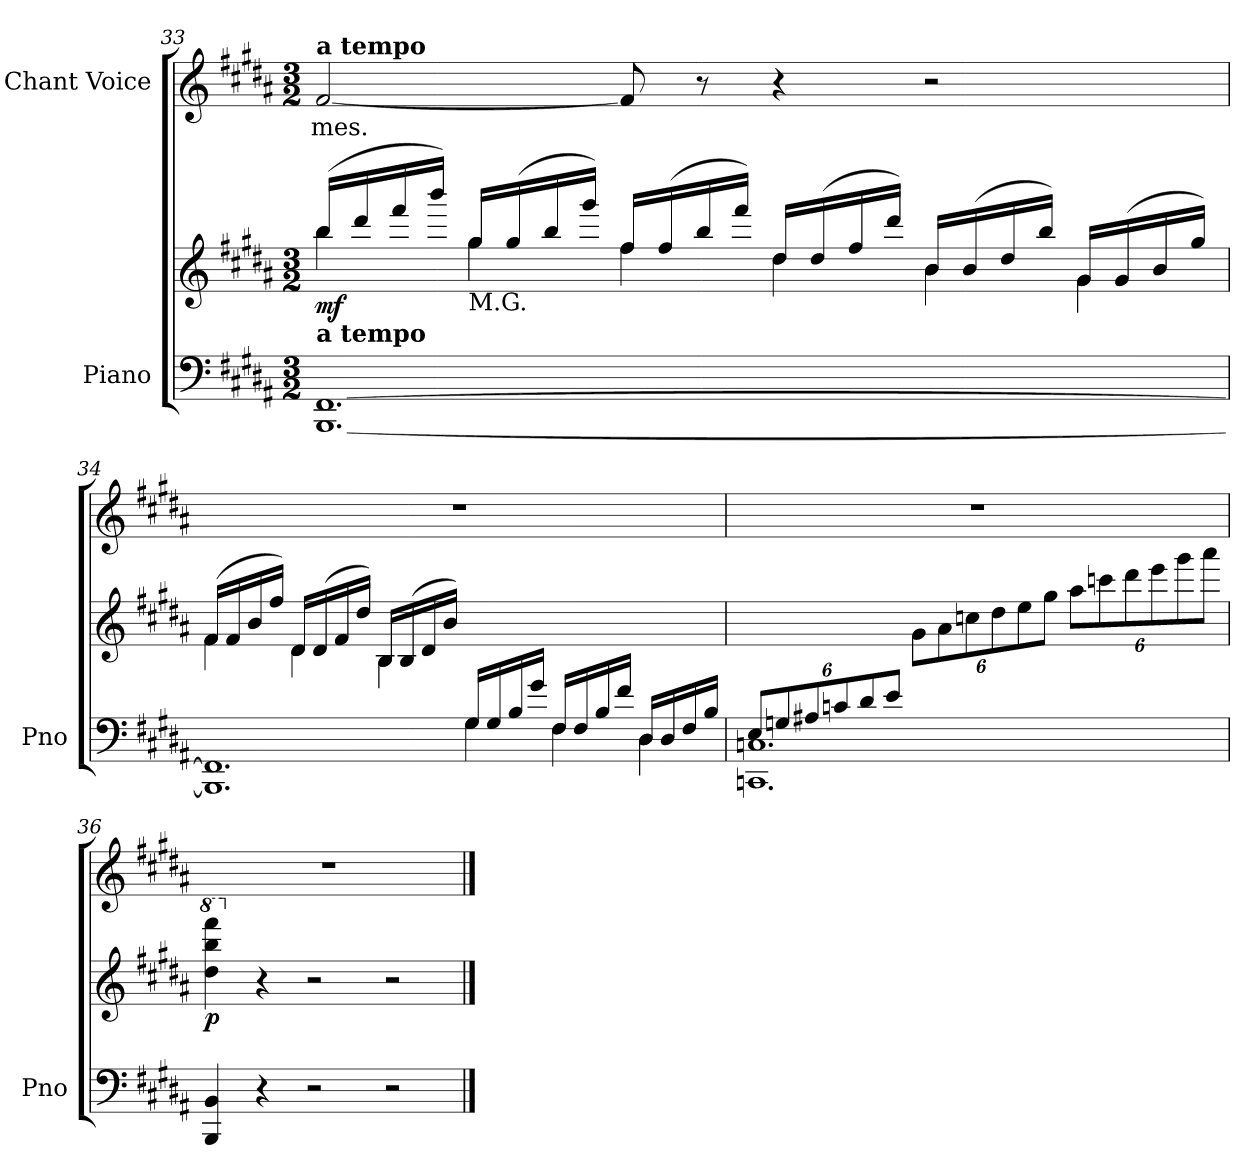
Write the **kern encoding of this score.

**kern	**kern	**dynam	**kern	**text
*part2	*part2	*part2	*part1	*part1
*staff3	*staff2	*staff2/3	*staff1	*staff1
*I"Piano	*	*	*I"Chant Voice	*
*I'Pno	*	*	*	*
*clefF4	*clefG2	*	*clefG2	*
*k[f#c#g#d#a#]	*k[f#c#g#d#a#]	*	*k[f#c#g#d#a#]	*
*M3/2	*M3/2	*	*M3/2	*
=33	=33	=33	=33	=33
*	*^	*	*	*
!	!	!	!	!LO:TX:a:B:t=a tempo	!
!	!LO:TX:b:B:t=a tempo	!	!	!	!
!	!	!	!LO:DY:b	!	!
[1.BBB [1.FF#	(16bb/LL	4bb\	mf	[2f#/	-mes.
.	16ddd#/	.	.	.	.
.	16fff#/	.	.	.	.
.	16bbb/JJ)	.	.	.	.
!	!LO:TX:b:t=M.G.	!	!	!	!
.	16gg#/LL	4gg#\	.	.	.
.	(16gg#/	.	.	.	.
.	16bb/	.	.	.	.
.	16ggg#/JJ)	.	.	.	.
.	16ff#/LL	4ff#\	.	8f#/]	.
.	(16ff#/	.	.	.	.
.	16bb/	.	.	8r	.
.	16fff#/JJ)	.	.	.	.
.	16dd#/LL	4dd#\	.	4r	.
.	(16dd#/	.	.	.	.
.	16ff#/	.	.	.	.
.	16ddd#/JJ)	.	.	.	.
.	16b/LL	4b\	.	2r	.
.	(16b/	.	.	.	.
.	16dd#/	.	.	.	.
.	16bb/JJ)	.	.	.	.
.	16g#/LL	4g#\	.	.	.
.	(16g#/	.	.	.	.
.	16b/	.	.	.	.
.	16gg#/JJ)	.	.	.	.
=34	=34	=34	=34	=34	=34
*^	*	*	*	*	*
*	*^	*	*	*	*	*
2.ryy	2.ryy	1.BBB] 1.FF#]	(16f#/LL	4f#\	.	1.r	.
.	.	.	16f#/	.	.	.	.
.	.	.	16b/	.	.	.	.
.	.	.	16ff#/JJ)	.	.	.	.
.	.	.	16d#/LL	4d#\	.	.	.
.	.	.	(16d#/	.	.	.	.
.	.	.	16f#/	.	.	.	.
.	.	.	16dd#/JJ)	.	.	.	.
.	.	.	16B/LL	4B\	.	.	.
.	.	.	(16B/	.	.	.	.
.	.	.	16d#/	.	.	.	.
.	.	.	16b/JJ)	.	.	.	.
16G#/LL	4G#\	.	2.ryy	2.ryy	.	.	.
16G#/	.	.	.	.	.	.	.
16B/	.	.	.	.	.	.	.
16g#/JJ	.	.	.	.	.	.	.
16F#/LL	4F#\	.	.	.	.	.	.
16F#/	.	.	.	.	.	.	.
16B/	.	.	.	.	.	.	.
16f#/JJ	.	.	.	.	.	.	.
16D#/LL	4D#\	.	.	.	.	.	.
16D#/	.	.	.	.	.	.	.
16F#/	.	.	.	.	.	.	.
16B/JJ	.	.	.	.	.	.	.
*	*v	*v	*	*	*	*	*
*	*	*v	*v	*	*	*
=35	=35	=35	=35	=35	=35
(12E/L	1.CCn 1.Cn	2ryy	.	1.r	.
12Gn/	.	.	.	.	.
12A#X/	.	.	.	.	.
12cn/	.	.	.	.	.
12d#/	.	.	.	.	.
12e/J	.	.	.	.	.
1ryy	.	12g#\L	.	.	.
.	.	12a#\	.	.	.
.	.	12ccn\	.	.	.
.	.	12dd#\	.	.	.
.	.	12ee\	.	.	.
.	.	12gg#\J	.	.	.
.	.	12aa#\L	.	.	.
.	.	12cccn\	.	.	.
.	.	12ddd#\	.	.	.
.	.	12eee\	.	.	.
.	.	12ggg#\	.	.	.
.	.	12aaa#\J)	.	.	.
*v	*v	*	*	*	*
=36	=36	=36	=36	=36
*	*8va	*	*	*
!	!	!LO:DY:b	!	!
4BBB/ 4BB/	4ddd#\ 4bbb\ 4ffff#\	p	1.r	.
*	*X8va	*	*	*
4r	4r	.	.	.
2r	2r	.	.	.
2r	2r	.	.	.
==	==	==	==	==
*-	*-	*-	*-	*-
